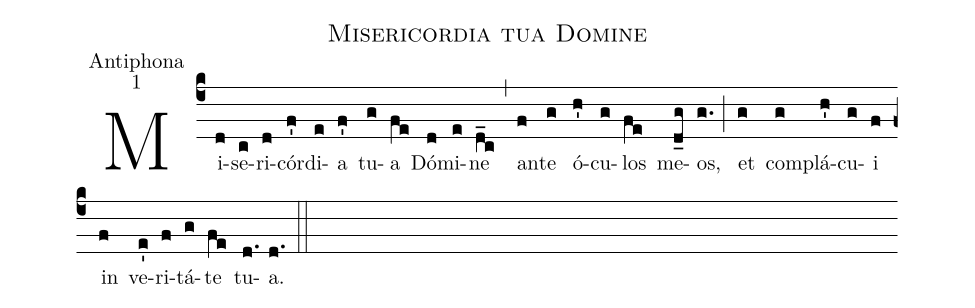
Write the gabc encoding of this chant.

name:Misericordia tua Domine;
office-part:Antiphona;
mode:1;
%%
(c4) Mi(d)se(c)ri(d)cór(f')di(e)a(f') tu(g)a(fe) Dó(d)mi(e)ne(d_c) (,) an(f)te(g) ó(h')cu(g)los(fe) me(d_g)os,(g.) (;) et(g) com(g)plá(h')cu(g)i(f) in(f) ve(e')ri(f)tá(g)te(fe) tu(d.)a.(d.) (::)
